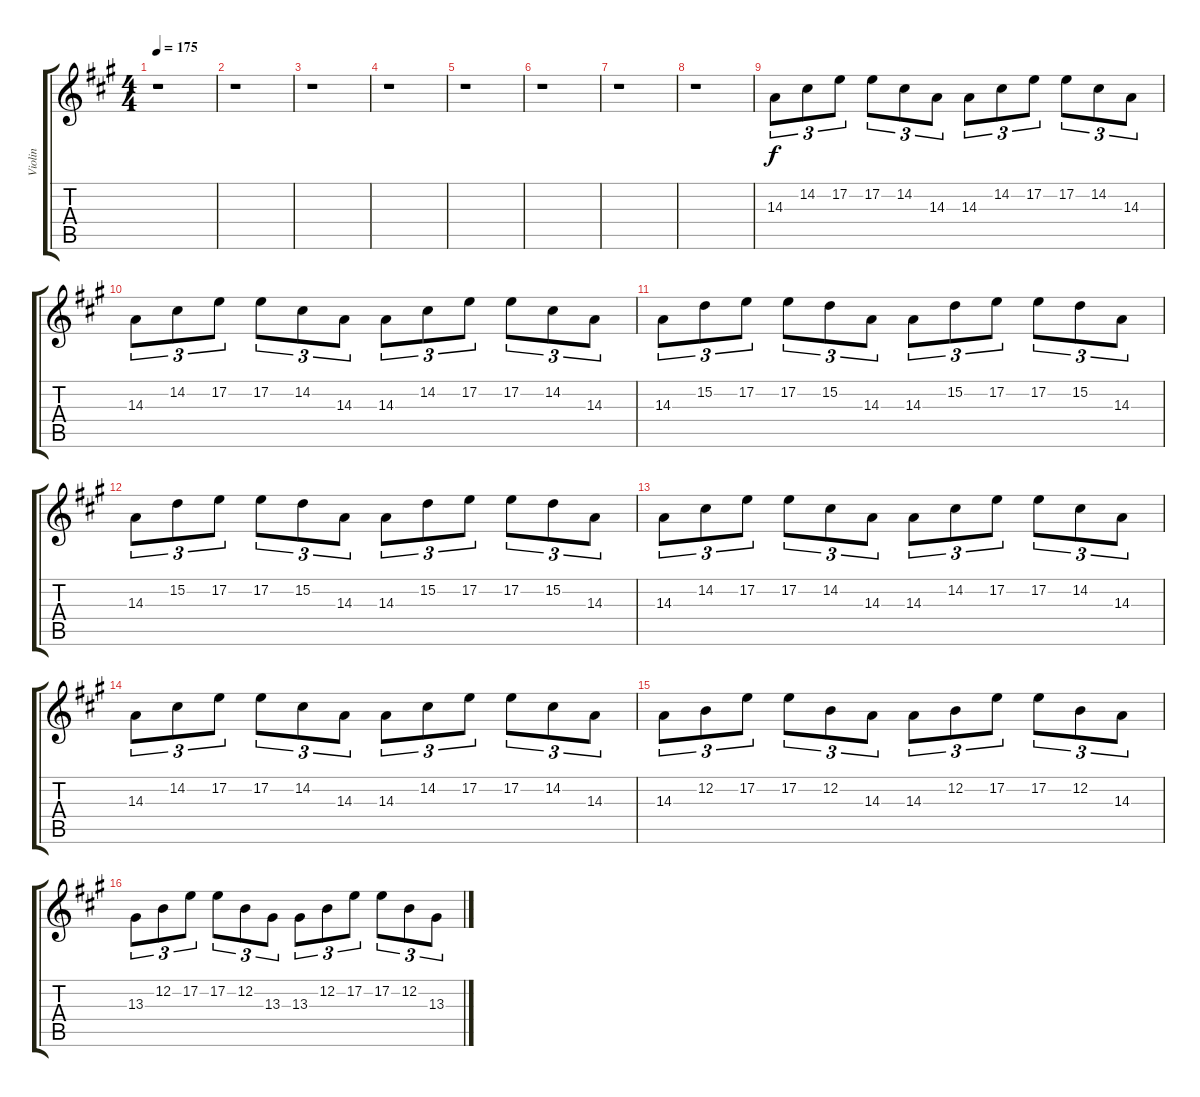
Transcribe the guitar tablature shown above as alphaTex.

\track ("Violin" "Violin") {instrument violin}
\staff {score tabs}
\tuning (E4 B3 G3 D3 A2 D2) {hide}
\ts (4 4)
\tempo 175
\clef g2
\ks f#minor
r.1{dy f} |
r.1 |
r.1 |
r.1 |
r.1 |
r.1 |
r.1 |
r.1 |
14.3.8{tu (3 2)} 14.2.8{tu (3 2)} 17.2.8{tu (3 2)} 17.2.8{tu (3 2)} 14.2.8{tu (3 2)} 14.3.8{tu (3 2)} 14.3.8{tu (3 2)} 14.2.8{tu (3 2)} 17.2.8{tu (3 2)} 17.2.8{tu (3 2)} 14.2.8{tu (3 2)} 14.3.8{tu (3 2)} |
14.3.8{tu (3 2)} 14.2.8{tu (3 2)} 17.2.8{tu (3 2)} 17.2.8{tu (3 2)} 14.2.8{tu (3 2)} 14.3.8{tu (3 2)} 14.3.8{tu (3 2)} 14.2.8{tu (3 2)} 17.2.8{tu (3 2)} 17.2.8{tu (3 2)} 14.2.8{tu (3 2)} 14.3.8{tu (3 2)} |
14.3.8{tu (3 2)} 15.2.8{tu (3 2)} 17.2.8{tu (3 2)} 17.2.8{tu (3 2)} 15.2.8{tu (3 2)} 14.3.8{tu (3 2)} 14.3.8{tu (3 2)} 15.2.8{tu (3 2)} 17.2.8{tu (3 2)} 17.2.8{tu (3 2)} 15.2.8{tu (3 2)} 14.3.8{tu (3 2)} |
14.3.8{tu (3 2)} 15.2.8{tu (3 2)} 17.2.8{tu (3 2)} 17.2.8{tu (3 2)} 15.2.8{tu (3 2)} 14.3.8{tu (3 2)} 14.3.8{tu (3 2)} 15.2.8{tu (3 2)} 17.2.8{tu (3 2)} 17.2.8{tu (3 2)} 15.2.8{tu (3 2)} 14.3.8{tu (3 2)} |
14.3.8{tu (3 2)} 14.2.8{tu (3 2)} 17.2.8{tu (3 2)} 17.2.8{tu (3 2)} 14.2.8{tu (3 2)} 14.3.8{tu (3 2)} 14.3.8{tu (3 2)} 14.2.8{tu (3 2)} 17.2.8{tu (3 2)} 17.2.8{tu (3 2)} 14.2.8{tu (3 2)} 14.3.8{tu (3 2)} |
14.3.8{tu (3 2)} 14.2.8{tu (3 2)} 17.2.8{tu (3 2)} 17.2.8{tu (3 2)} 14.2.8{tu (3 2)} 14.3.8{tu (3 2)} 14.3.8{tu (3 2)} 14.2.8{tu (3 2)} 17.2.8{tu (3 2)} 17.2.8{tu (3 2)} 14.2.8{tu (3 2)} 14.3.8{tu (3 2)} |
14.3.8{tu (3 2)} 12.2.8{tu (3 2)} 17.2.8{tu (3 2)} 17.2.8{tu (3 2)} 12.2.8{tu (3 2)} 14.3.8{tu (3 2)} 14.3.8{tu (3 2)} 12.2.8{tu (3 2)} 17.2.8{tu (3 2)} 17.2.8{tu (3 2)} 12.2.8{tu (3 2)} 14.3.8{tu (3 2)} |
13.3.8{tu (3 2)} 12.2.8{tu (3 2)} 17.2.8{tu (3 2)} 17.2.8{tu (3 2)} 12.2.8{tu (3 2)} 13.3.8{tu (3 2)} 13.3.8{tu (3 2)} 12.2.8{tu (3 2)} 17.2.8{tu (3 2)} 17.2.8{tu (3 2)} 12.2.8{tu (3 2)} 13.3.8{tu (3 2)}
